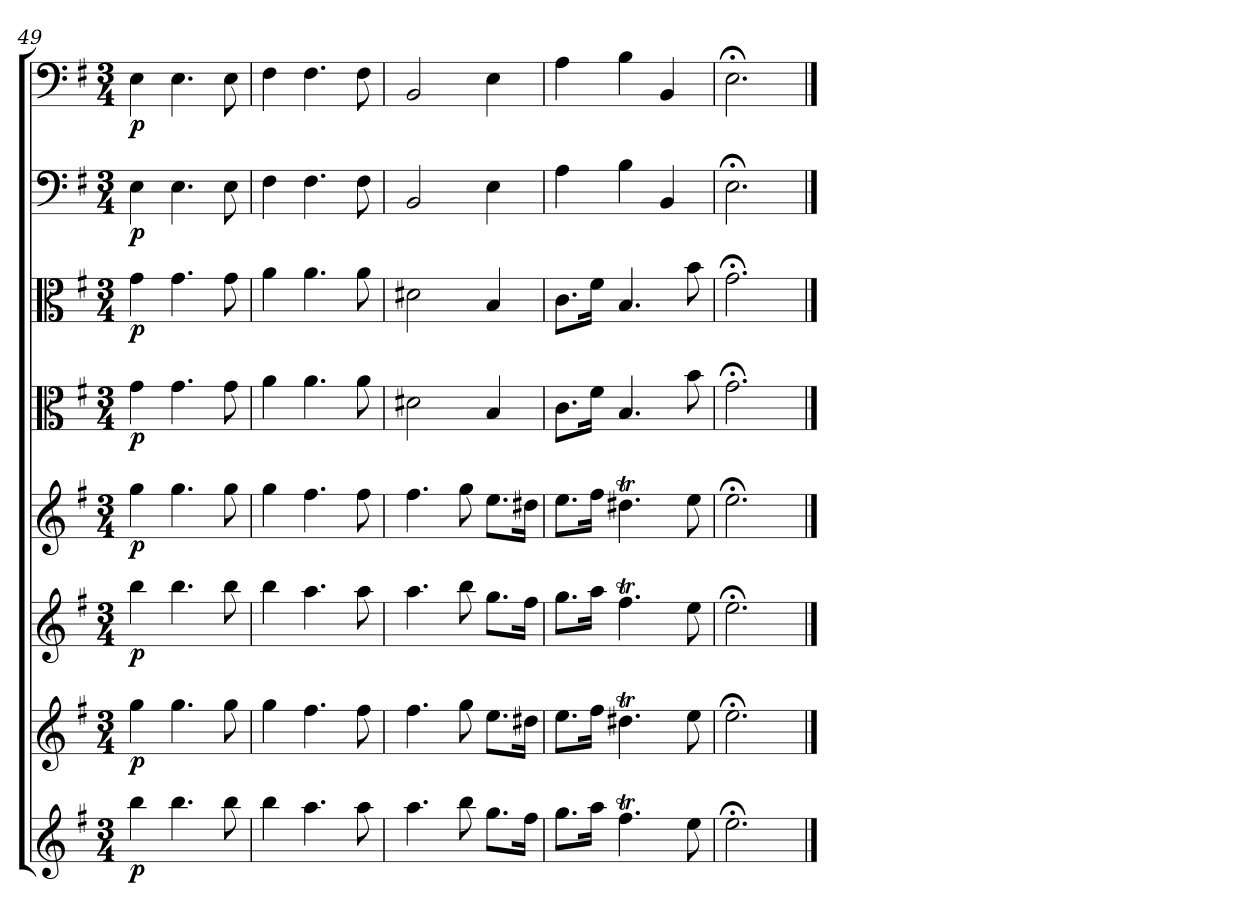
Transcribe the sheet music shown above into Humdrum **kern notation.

**kern	**dynam	**kern	**dynam	**kern	**dynam	**kern	**dynam	**kern	**dynam	**kern	**dynam	**kern	**dynam	**kern	**dynam
*part8	*part8	*part7	*part7	*part6	*part6	*part5	*part5	*part4	*part4	*part3	*part3	*part2	*part2	*part1	*part1
*staff8	*staff8	*staff7	*staff7	*staff6	*staff6	*staff5	*staff5	*staff4	*staff4	*staff3	*staff3	*staff2	*staff2	*staff1	*staff1
*clefG2	*	*clefG2	*	*clefG2	*	*clefG2	*	*clefC3	*	*clefC3	*	*clefF4	*	*clefF4	*
*k[f#]	*	*k[f#]	*	*k[f#]	*	*k[f#]	*	*k[f#]	*	*k[f#]	*	*k[f#]	*	*k[f#]	*
*e:	*	*e:	*	*e:	*	*e:	*	*e:	*	*e:	*	*e:	*	*e:	*
*M3/4	*	*M3/4	*	*M3/4	*	*M3/4	*	*M3/4	*	*M3/4	*	*M3/4	*	*M3/4	*
=49	=49	=49	=49	=49	=49	=49	=49	=49	=49	=49	=49	=49	=49	=49	=49
4bb\	p	4gg\	p	4bb\	p	4gg\	p	4g\	p	4g\	p	4E\	p	4E\	p
4.bb\	.	4.gg\	.	4.bb\	.	4.gg\	.	4.g\	.	4.g\	.	4.E\	.	4.E\	.
8bb\	.	8gg\	.	8bb\	.	8gg\	.	8g\	.	8g\	.	8E\	.	8E\	.
=50	=50	=50	=50	=50	=50	=50	=50	=50	=50	=50	=50	=50	=50	=50	=50
4bb\	.	4gg\	.	4bb\	.	4gg\	.	4a\	.	4a\	.	4F#\	.	4F#\	.
4.aa\	.	4.ff#\	.	4.aa\	.	4.ff#\	.	4.a\	.	4.a\	.	4.F#\	.	4.F#\	.
8aa\	.	8ff#\	.	8aa\	.	8ff#\	.	8a\	.	8a\	.	8F#\	.	8F#\	.
=51	=51	=51	=51	=51	=51	=51	=51	=51	=51	=51	=51	=51	=51	=51	=51
4.aa\	.	4.ff#\	.	4.aa\	.	4.ff#\	.	2d#X\	.	2d#X\	.	2BB/	.	2BB/	.
8bb\	.	8gg\	.	8bb\	.	8gg\	.	.	.	.	.	.	.	.	.
8.gg\L	.	8.ee\L	.	8.gg\L	.	8.ee\L	.	4B/	.	4B/	.	4E\	.	4E\	.
16ff#\Jk	.	16dd#X\Jk	.	16ff#\Jk	.	16dd#X\Jk	.	.	.	.	.	.	.	.	.
=52	=52	=52	=52	=52	=52	=52	=52	=52	=52	=52	=52	=52	=52	=52	=52
8.gg\L	.	8.ee\L	.	8.gg\L	.	8.ee\L	.	8.c\L	.	8.c\L	.	4A\	.	4A\	.
16aa\Jk	.	16ff#\Jk	.	16aa\Jk	.	16ff#\Jk	.	16f#\Jk	.	16f#\Jk	.	.	.	.	.
4.ff#t\	.	4.dd#Xt\	.	4.ff#t\	.	4.dd#Xt\	.	4.B/	.	4.B/	.	4B\	.	4B\	.
.	.	.	.	.	.	.	.	.	.	.	.	4BB/	.	4BB/	.
8ee\	.	8ee\	.	8ee\	.	8ee\	.	8b\	.	8b\	.	.	.	.	.
=53	=53	=53	=53	=53	=53	=53	=53	=53	=53	=53	=53	=53	=53	=53	=53
2.ee;<\	.	2.ee;<\	.	2.ee;<\	.	2.ee;<\	.	2.g;<\	.	2.g;<\	.	2.E;<\	.	2.E;<\	.
==	==	==	==	==	==	==	==	==	==	==	==	==	==	==	==
*-	*-	*-	*-	*-	*-	*-	*-	*-	*-	*-	*-	*-	*-	*-	*-
